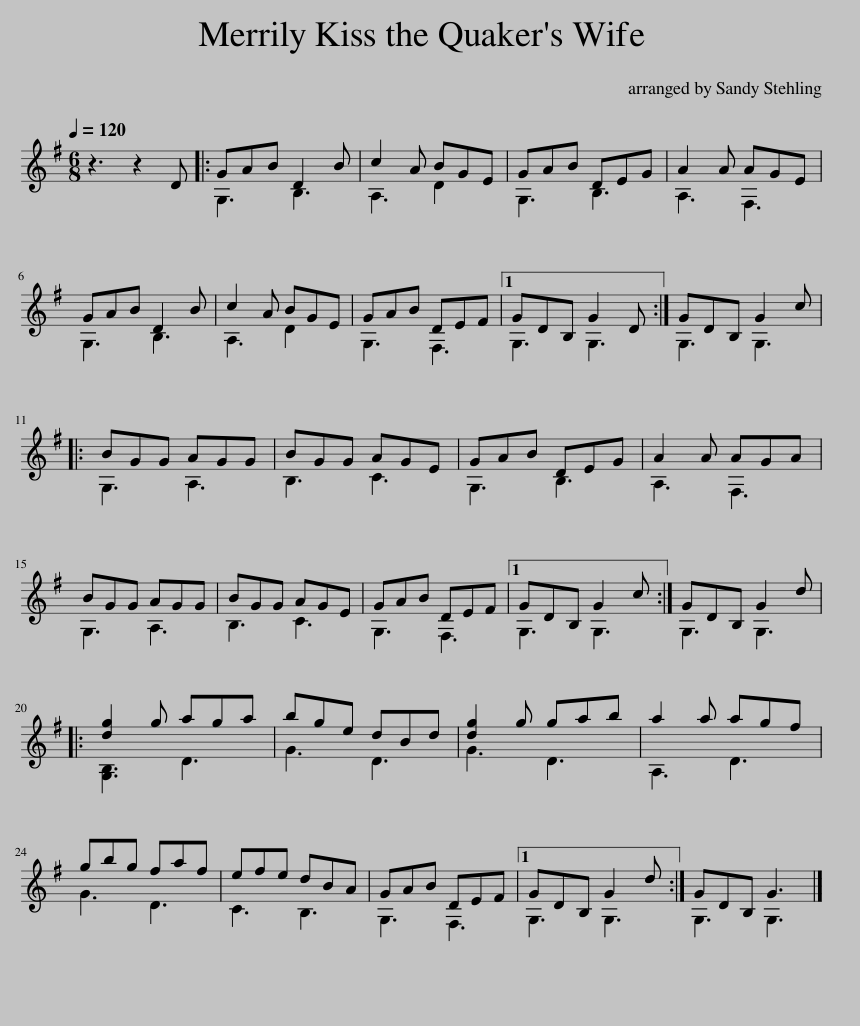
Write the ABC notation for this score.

X:1
%%score ( 1 2 )
L:1/8
Q:1/4=120
M:6/8
I:linebreak $
K:G
V:1 treble
V:2 treble
V:1
 z3 z2 D |: GAB D2 B | c2 A BGE | GAB DEG | A2 A AGE |$ %5
 GAB D2 B | c2 A BGE | GAB DEF |1 GDB, G2 D :| GDB, G2 c |:$ %10
 BGG AGG | BGG AGE | GAB DEG | A2 A AGA |$ BGG AGG | %15
 BGG AGE | GAB DEF |1 GDB, G2 c :| GDB, G2 d |:$ [dg]2 g aga | %20
 bge dBd | [dg]2 g gab | a2 a agf |$ gbg faf | efe dBA | %25
 GAB DEF |1 GDB, G2 d :| GDB, G3 |] %28
V:2
 x6 |: G,3 B,3 | A,3 D2 x | G,3 B,3 | A,3 F,3 |$ %5
 G,3 B,3 | A,3 D2 x | G,3 F,3 |1 G,3 G,3 :| G,3 G,3 |:$ %10
 G,3 A,3 | B,3 C3 | G,3 B,3 | A,3 F,3 |$ G,3 A,3 | %15
 B,3 C3 | G,3 F,3 |1 G,3 G,3 :| G,3 G,3 |:$ [G,B,]3 D3 | %20
 G3 D3 | G3 D3 | A,3 D3 |$ G3 D3 | C3 B,3 | %25
 G,3 F,3 |1 G,3 G,3 :| G,3 G,3 |] %28
